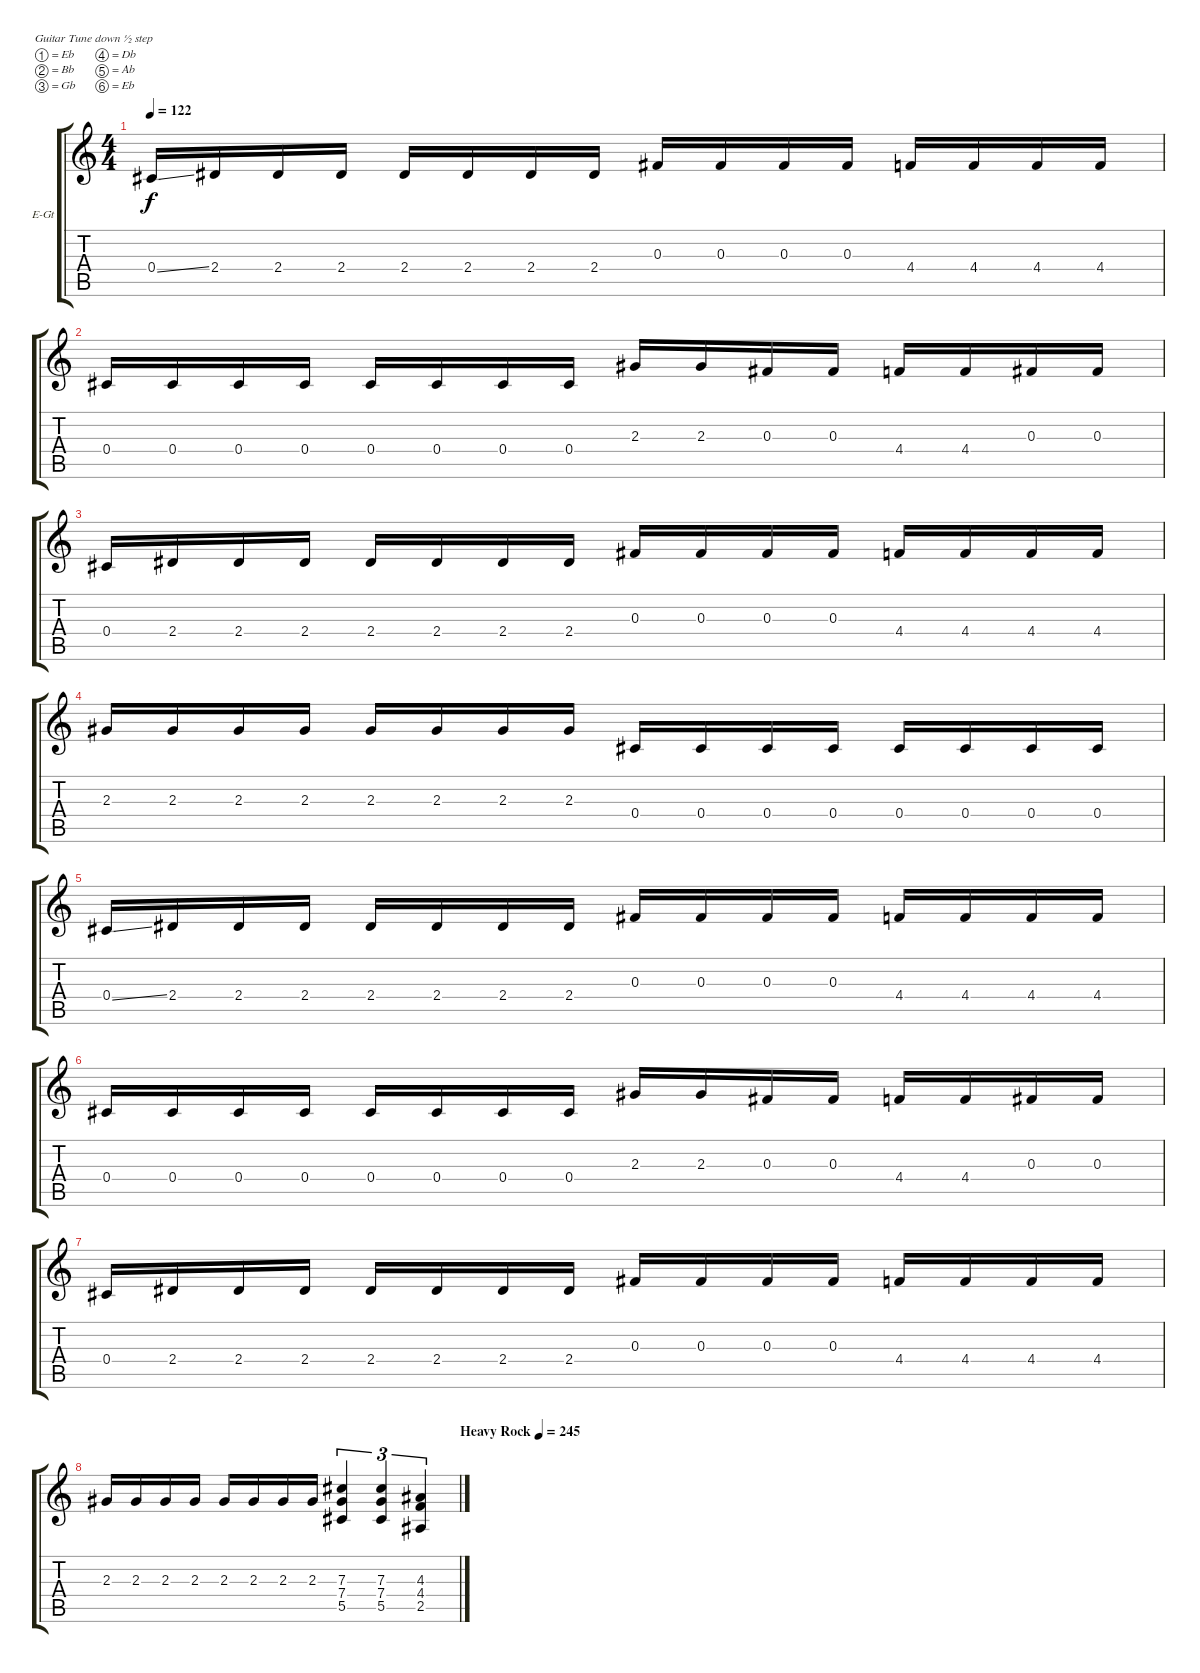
\bracketExtendMode groupsimilarinstruments
\firstSystemTrackNameOrientation horizontal
\otherSystemsTrackNameOrientation horizontal
\track ("Lead Guitar" "E-Gt") {instrument distortionguitar}
\staff {score tabs}
\tuning (Eb4 Bb3 Gb3 Db3 Ab2 Eb2)
\ts (4 4)
\tempo 122
\clef g2
\ks c
0.4{ss}.16{dy f} 2.4.16 2.4.16 2.4.16 2.4.16 2.4.16 2.4.16 2.4.16 0.3.16 0.3.16 0.3.16 0.3.16 4.4.16 4.4.16 4.4.16 4.4.16 |
0.4.16 0.4.16 0.4.16 0.4.16 0.4.16 0.4.16 0.4.16 0.4.16 2.3.16 2.3.16 0.3.16 0.3.16 4.4.16 4.4.16 0.3.16 0.3.16 |
0.4.16 2.4.16 2.4.16 2.4.16 2.4.16 2.4.16 2.4.16 2.4.16 0.3.16 0.3.16 0.3.16 0.3.16 4.4.16 4.4.16 4.4.16 4.4.16 |
2.3.16 2.3.16 2.3.16 2.3.16 2.3.16 2.3.16 2.3.16 2.3.16 0.4.16 0.4.16 0.4.16 0.4.16 0.4.16 0.4.16 0.4.16 0.4.16 |
0.4{ss}.16 2.4.16 2.4.16 2.4.16 2.4.16 2.4.16 2.4.16 2.4.16 0.3.16 0.3.16 0.3.16 0.3.16 4.4.16 4.4.16 4.4.16 4.4.16 |
0.4.16 0.4.16 0.4.16 0.4.16 0.4.16 0.4.16 0.4.16 0.4.16 2.3.16 2.3.16 0.3.16 0.3.16 4.4.16 4.4.16 0.3.16 0.3.16 |
0.4.16 2.4.16 2.4.16 2.4.16 2.4.16 2.4.16 2.4.16 2.4.16 0.3.16 0.3.16 0.3.16 0.3.16 4.4.16 4.4.16 4.4.16 4.4.16 |
\tempo (245 "Heavy Rock" 1)
2.3.16 2.3.16 2.3.16 2.3.16 2.3.16 2.3.16 2.3.16 2.3.16 (7.3 7.4 5.5).4{tu (3 2)} (7.3 7.4 5.5).4{tu (3 2)} (4.3 4.4 2.5).4{tu (3 2)}
